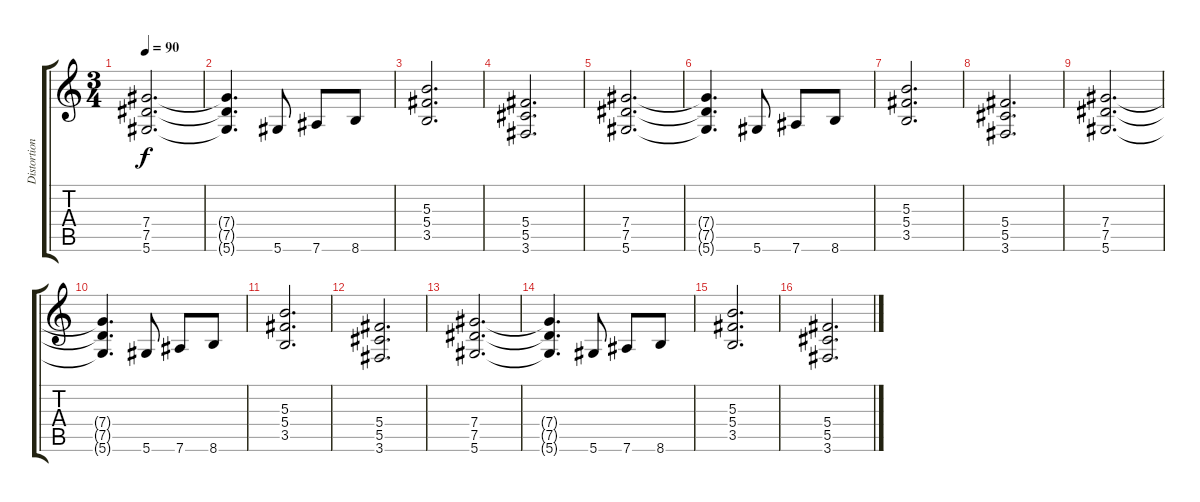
\track ("Distortion Rythmic Guitar" "Distortion") {instrument distortionguitar}
\staff {score tabs}
\tuning (Eb4 Bb3 Gb3 Db3 Ab2 Eb2) {hide}
\ts (3 4)
\tempo 90
\clef g2
\ks c
(7.4 7.5 5.6).2{d dy f} |
(7.4{t} 7.5{t} 5.6{t}).4{d} 5.6.8 7.6.8 8.6.8 |
(5.3 5.4 3.5).2{d} |
(5.4 5.5 3.6).2{d} |
(7.4 7.5 5.6).2{d} |
(7.4{t} 7.5{t} 5.6{t}).4{d volume 9} 5.6.8{volume 8} 7.6.8 8.6.8 |
(5.3 5.4 3.5).2{d volume 6} |
(5.4 5.5 3.6).2{d volume 5} |
(7.4 7.5 5.6).2{d volume 4} |
(7.4{t} 7.5{t} 5.6{t}).4{d} 5.6.8{volume 3} 7.6.8 8.6.8 |
(5.3 5.4 3.5).2{d volume 2} |
(5.4 5.5 3.6).2{d volume 0} |
(7.4 7.5 5.6).2{d} |
(7.4{t} 7.5{t} 5.6{t}).4{d} 5.6.8 7.6.8 8.6.8 |
(5.3 5.4 3.5).2{d} |
(5.4 5.5 3.6).2{d}
